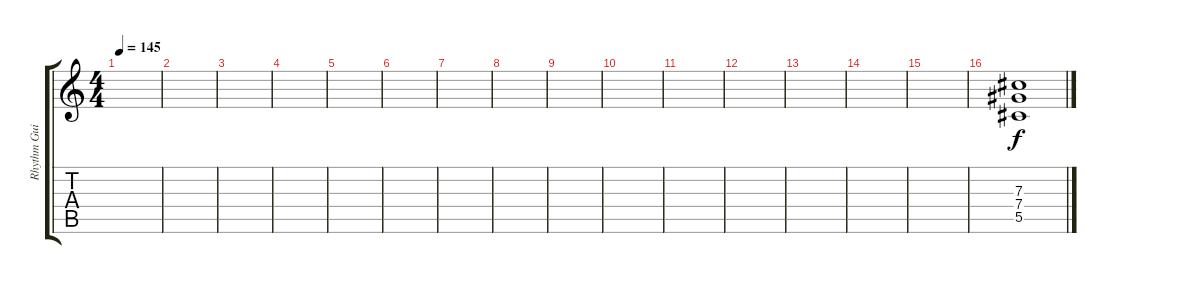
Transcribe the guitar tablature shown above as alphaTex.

\track ("Rhythm Guitar" "Rhythm Gui") {instrument distortionguitar}
\staff {score tabs}
\tuning (Eb4 Bb3 Gb3 Db3 Ab2 Eb2) {hide}
\ts (4 4)
\tempo 145
\clef g2
\ks c
|
|
|
|
|
|
|
|
|
|
|
|
|
|
|
(7.3 7.4 5.5).1
